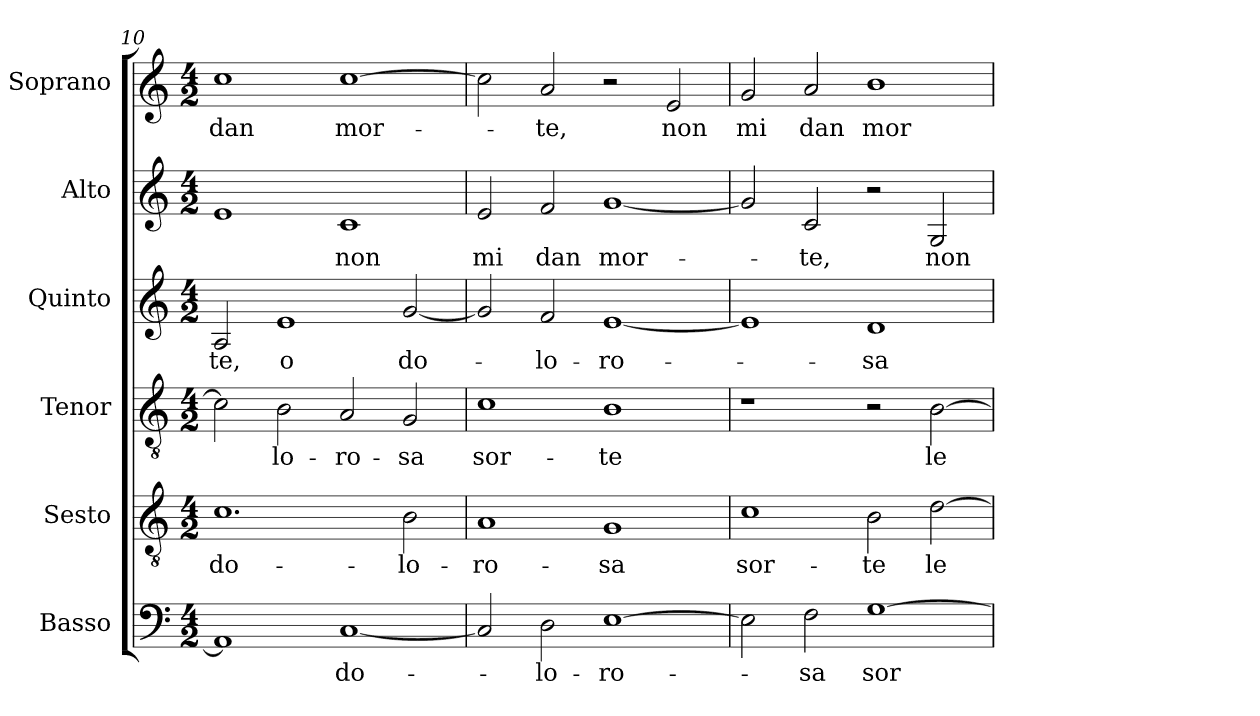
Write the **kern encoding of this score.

**kern	**text	**kern	**text	**kern	**text	**kern	**text	**kern	**text	**kern	**text
*part6	*part6	*part5	*part5	*part4	*part4	*part3	*part3	*part2	*part2	*part1	*part1
*staff6	*staff6	*staff5	*staff5	*staff4	*staff4	*staff3	*staff3	*staff2	*staff2	*staff1	*staff1
*I"Basso	*	*I"Sesto	*	*I"Tenor	*	*I"Quinto	*	*I"Alto	*	*I"Soprano	*
*	*	*I'T.	*	*I'T.	*	*	*	*I'A.	*	*I'Sop.	*
*clefF4	*	*clefGv2	*	*clefGv2	*	*clefG2	*	*clefG2	*	*clefG2	*
*	*	*ITrd7c12	*	*ITrd7c12	*	*	*	*	*	*	*
*k[]	*	*k[]	*	*k[]	*	*k[]	*	*k[]	*	*k[]	*
*C:	*	*C:	*	*C:	*	*C:	*	*C:	*	*C:	*
*M4/2	*	*M4/2	*	*M4/2	*	*M4/2	*	*M4/2	*	*M4/2	*
=10	=10	=10	=10	=10	=10	=10	=10	=10	=10	=10	=10
!	!	!	!LO:LY:b:color=#000000	!	!	!	!	!	!	!	!
!	!	!	!	!	!	!	!LO:LY:b:color=#000000	!	!	!	!
!	!	!	!	!	!	!	!	!	!	!	!LO:LY:b:color=#000000
1AAi]	.	1.Ci	do-	2Ci\]	.	2Ai/	-te,	1ei	.	1cci	dan
!	!	!	!	!	!LO:LY:b:color=#000000	!	!	!	!	!	!
!	!	!	!	!	!	!	!LO:LY:b:color=#000000	!	!	!	!
.	.	.	.	2BBi\	-lo-	1ei	o	.	.	.	.
!	!LO:LY:b:color=#000000	!	!	!	!	!	!	!	!	!	!
!	!	!	!	!	!LO:LY:b:color=#000000	!	!	!	!	!	!
!	!	!	!	!	!	!	!	!	!LO:LY:b:color=#000000	!	!
!	!	!	!	!	!	!	!	!	!	!	!LO:LY:b:color=#000000
[1Ci	do-	.	.	2AAi/	-ro-	.	.	1ci	non	[1cci	mor-
!	!	!	!LO:LY:b:color=#000000	!	!	!	!	!	!	!	!
!	!	!	!	!	!LO:LY:b:color=#000000	!	!	!	!	!	!
!	!	!	!	!	!	!	!LO:LY:b:color=#000000	!	!	!	!
.	.	2BBi\	-lo-	2GGi/	-sa	[2gi/	do-	.	.	.	.
=11	=11	=11	=11	=11	=11	=11	=11	=11	=11	=11	=11
!	!	!	!LO:LY:b:color=#000000	!	!	!	!	!	!	!	!
!	!	!	!	!	!LO:LY:b:color=#000000	!	!	!	!	!	!
!	!	!	!	!	!	!	!	!	!LO:LY:b:color=#000000	!	!
2Ci/]	.	1AAi	-ro-	1Ci	sor-	2gi/]	.	2ei/	mi	2cci\]	.
!	!LO:LY:b:color=#000000	!	!	!	!	!	!	!	!	!	!
!	!	!	!	!	!	!	!LO:LY:b:color=#000000	!	!	!	!
!	!	!	!	!	!	!	!	!	!LO:LY:b:color=#000000	!	!
!	!	!	!	!	!	!	!	!	!	!	!LO:LY:b:color=#000000
2Di\	-lo-	.	.	.	.	2fi/	-lo-	2fi/	dan	2ai/	-te,
!	!LO:LY:b:color=#000000	!	!	!	!	!	!	!	!	!	!
!	!	!	!LO:LY:b:color=#000000	!	!	!	!	!	!	!	!
!	!	!	!	!	!LO:LY:b:color=#000000	!	!	!	!	!	!
!	!	!	!	!	!	!	!LO:LY:b:color=#000000	!	!	!	!
!	!	!	!	!	!	!	!	!	!LO:LY:b:color=#000000	!	!
[1Ei	-ro-	1GGi	-sa	1BBi	-te	[1ei	-ro-	[1gi	mor-	2r	.
!	!	!	!	!	!	!	!	!	!	!	!LO:LY:b:color=#000000
.	.	.	.	.	.	.	.	.	.	2ei/	non
=12	=12	=12	=12	=12	=12	=12	=12	=12	=12	=12	=12
!	!	!	!LO:LY:b:color=#000000	!	!	!	!	!	!	!	!
!	!	!	!	!	!	!	!	!	!	!	!LO:LY:b:color=#000000
2Ei\]	.	1Ci	sor-	1r	.	1ei]	.	2gi/]	.	2gi/	mi
!	!LO:LY:b:color=#000000	!	!	!	!	!	!	!	!	!	!
!	!	!	!	!	!	!	!	!	!LO:LY:b:color=#000000	!	!
!	!	!	!	!	!	!	!	!	!	!	!LO:LY:b:color=#000000
2Fi\	-sa	.	.	.	.	.	.	2ci/	-te,	2ai/	dan
!	!LO:LY:b:color=#000000	!	!	!	!	!	!	!	!	!	!
!	!	!	!LO:LY:b:color=#000000	!	!	!	!	!	!	!	!
!	!	!	!	!	!	!	!LO:LY:b:color=#000000	!	!	!	!
!	!	!	!	!	!	!	!	!	!	!	!LO:LY:b:color=#000000
[1Gi	sor-	2BBi\	-te	2r	.	1di	-sa	2r	.	1bi	mor-
!	!	!	!LO:LY:b:color=#000000	!	!	!	!	!	!	!	!
!	!	!	!	!	!LO:LY:b:color=#000000	!	!	!	!	!	!
!	!	!	!	!	!	!	!	!	!LO:LY:b:color=#000000	!	!
.	.	[2Di\	le	[2BBi\	le	.	.	2Gi/	non	.	.
=	=	=	=	=	=	=	=	=	=	=	=
*-	*-	*-	*-	*-	*-	*-	*-	*-	*-	*-	*-
